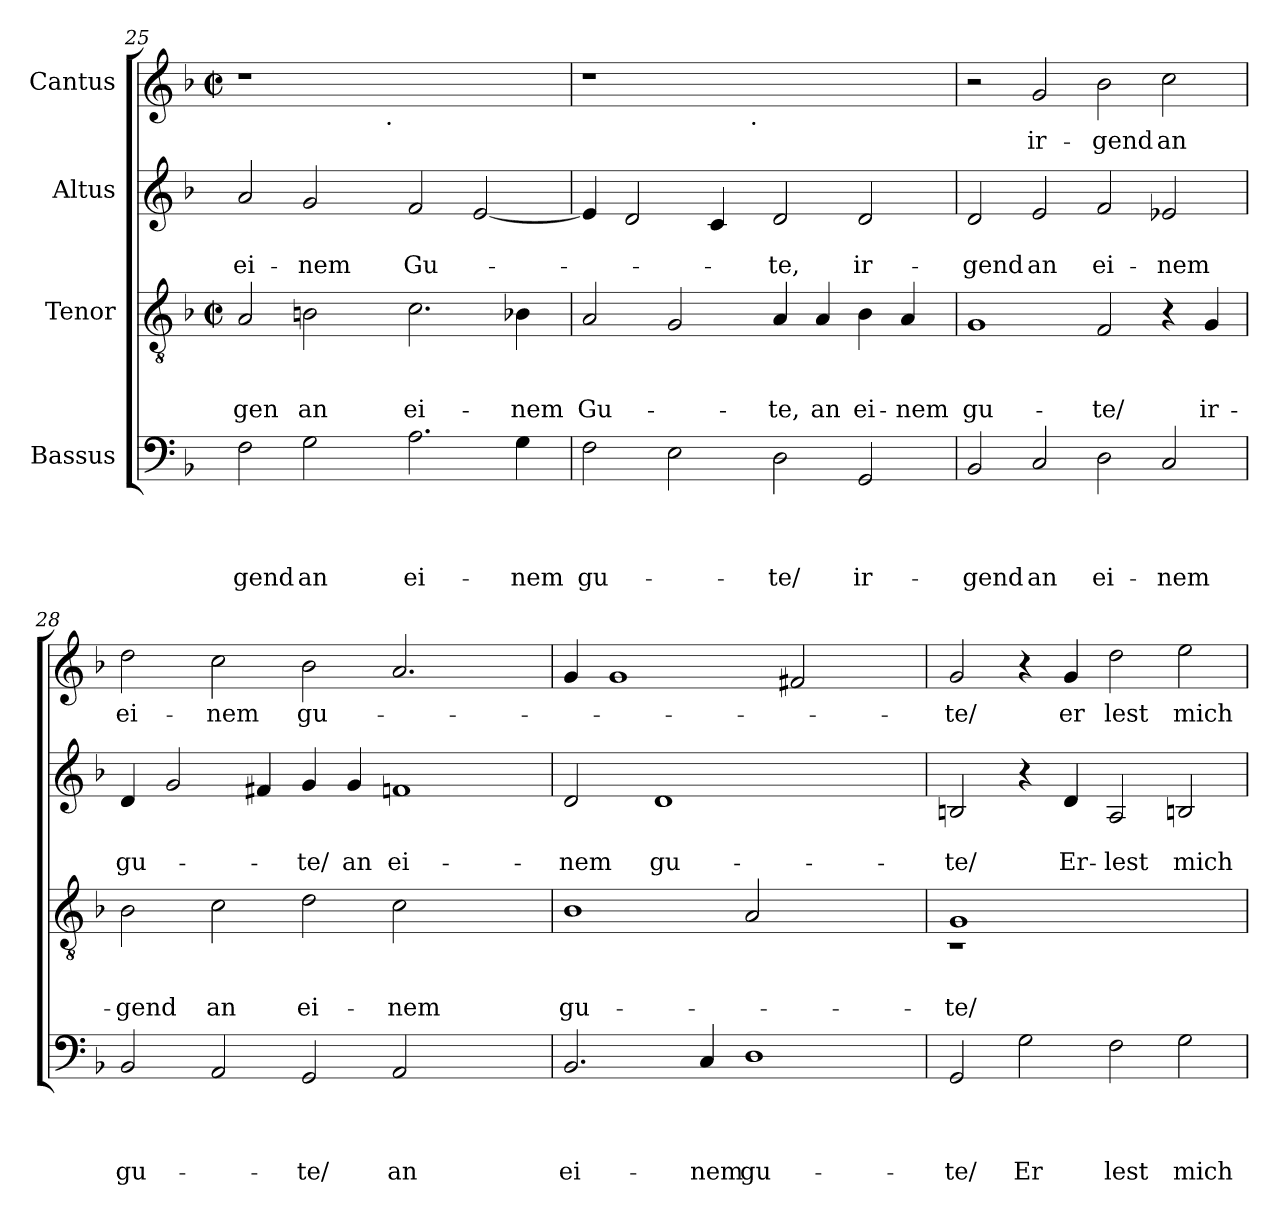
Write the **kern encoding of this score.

**kern	**text	**text	**text	**text	**kern	**text	**text	**text	**kern	**text	**text	**kern	**text
*part4	*part4	*part4	*part4	*part4	*part3	*part3	*part3	*part3	*part2	*part2	*part2	*part1	*part1
*staff4	*staff4	*staff4	*staff4	*staff4	*staff3	*staff3	*staff3	*staff3	*staff2	*staff2	*staff2	*staff1	*staff1
*I"Bassus	*	*	*	*	*I"Tenor	*	*	*	*I"Altus	*	*	*I"Cantus	*
*clefF4	*	*	*	*	*clefGv2	*	*	*	*clefG2	*	*	*clefG2	*
*k[b-]	*	*	*	*	*k[b-]	*	*	*	*k[b-]	*	*	*k[b-]	*
*F:	*	*	*	*	*F:	*	*	*	*F:	*	*	*F:	*
*	*	*	*	*	*M2/2	*	*	*	*	*	*	*M2/2	*
*	*	*	*	*	*met(c|)	*	*	*	*	*	*	*met(c|)	*
=25	=25	=25	=25	=25	=25	=25	=25	=25	=25	=25	=25	=25	=25
!	!	!	!	!LO:LY:b	!	!	!	!LO:LY:b	!	!	!LO:LY:b	!	!
*	*	*	*	*	*	*	*	*	*	*	*	*^	*
2F\	.	.	.	-gend	2A/	.	.	-gen	2a/	.	ei-	1r	2ryy	.
!	!	!	!	!LO:LY:b	!	!	!	!LO:LY:b	!	!	!LO:LY:b	!	!	!
2G\	.	.	.	an	2Bn\	.	.	an	2g/	.	-nem	.	4ryy	.
.	.	.	.	.	.	.	.	.	.	.	.	.	8ryy	.
.	.	.	.	.	.	.	.	.	.	.	.	.	32ryy	.
!	!	!	!	!	!	!	!	!	!	!	!	!	!LO:TX:b:t=.	!
.	.	.	.	.	.	.	.	.	.	.	.	.	1ryy	.
!	!	!	!	!LO:LY:b	!	!	!	!LO:LY:b	!	!	!LO:LY:b	!	!	!
2.A\	.	.	.	ei-	2.c\	.	.	ei-	2f/	.	Gu-	1ryy	.	.
.	.	.	.	.	.	.	.	.	[<2e/	.	.	.	.	.
!	!	!	!	!LO:LY:b	!	!	!	!LO:LY:b	!	!	!	!	!	!
4G\	.	.	.	-nem	4B-X\	.	.	-nem	.	.	.	.	.	.
.	.	.	.	.	.	.	.	.	.	.	.	.	16.ryy	.
!!LO:LB:g=z	!!
=26	=26	=26	=26	=26	=26	=26	=26	=26	=26	=26	=26	=26	=26	=26
!	!	!	!	!LO:LY:b	!	!	!	!LO:LY:b	!	!	!	!	!	!
2F\	.	.	.	gu-	2A/	.	.	Gu-	4e/]	.	.	1r	2ryy	.
.	.	.	.	.	.	.	.	.	2d/	.	.	.	.	.
2E\	.	.	.	.	2G/	.	.	.	.	.	.	.	4ryy	.
.	.	.	.	.	.	.	.	.	4c/	.	.	.	8ryy	.
.	.	.	.	.	.	.	.	.	.	.	.	.	32ryy	.
!	!	!	!	!	!	!	!	!	!	!	!	!	!LO:TX:b:t=.	!
.	.	.	.	.	.	.	.	.	.	.	.	.	1ryy	.
!	!	!	!	!LO:LY:b	!	!	!	!LO:LY:b	!	!	!LO:LY:b	!	!	!
2D\	.	.	.	-te/	4A/	.	.	-te,	2d/	.	-te,	1ryy	.	.
!	!	!	!	!	!	!	!	!LO:LY:b	!	!	!	!	!	!
.	.	.	.	.	4A/	.	.	an	.	.	.	.	.	.
!	!	!	!	!LO:LY:b	!	!	!	!LO:LY:b	!	!	!LO:LY:b	!	!	!
2GG/	.	.	.	ir-	4B-\	.	.	ei-	2d/	.	ir-	.	.	.
!	!	!	!	!	!	!	!	!LO:LY:b	!	!	!	!	!	!
.	.	.	.	.	4A/	.	.	-nem	.	.	.	.	.	.
.	.	.	.	.	.	.	.	.	.	.	.	.	16.ryy	.
=27	=27	=27	=27	=27	=27	=27	=27	=27	=27	=27	=27	=27	=27	=27
!	!	!	!	!LO:LY:b	!	!	!	!LO:LY:b	!	!	!LO:LY:b	!	!	!
*	*	*	*	*	*	*	*	*	*	*	*	*v	*v	*
2BB-/	.	.	.	-gend	1G	.	.	gu-	2d/	.	-gend	2r	.
!	!	!	!	!LO:LY:b	!	!	!	!	!	!	!LO:LY:b	!	!LO:LY:b
2C/	.	.	.	an	.	.	.	.	2e/	.	an	2g/	ir-
!	!	!	!	!LO:LY:b	!	!	!	!LO:LY:b	!	!	!LO:LY:b	!	!LO:LY:b
2D\	.	.	.	ei-	2F/	.	.	-te/	2f/	.	ei-	2b-\	-gend
!	!	!	!	!LO:LY:b	!	!	!	!	!	!	!LO:LY:b	!	!LO:LY:b
2C/	.	.	.	-nem	4r	.	.	.	2e-X/	.	-nem	2cc\	an
!	!	!	!	!	!	!	!	!LO:LY:b	!	!	!	!	!
.	.	.	.	.	4G/	.	.	ir-	.	.	.	.	.
=28	=28	=28	=28	=28	=28	=28	=28	=28	=28	=28	=28	=28	=28
!	!	!	!	!LO:LY:b	!	!	!	!LO:LY:b	!	!	!LO:LY:b	!	!LO:LY:b
2BB-/	.	.	.	gu-	2B-\	.	.	-gend	4d/	.	gu-	2dd\	ei-
.	.	.	.	.	.	.	.	.	2g/	.	.	.	.
!	!	!	!	!	!	!	!	!LO:LY:b	!	!	!	!	!LO:LY:b
2AA/	.	.	.	.	2c\	.	.	an	.	.	.	2cc\	-nem
.	.	.	.	.	.	.	.	.	4f#X/	.	.	.	.
!	!	!	!	!LO:LY:b	!	!	!	!LO:LY:b	!	!	!LO:LY:b	!	!LO:LY:b
2GG/	.	.	.	-te/	2d\	.	.	ei-	4g/	.	-te/	2b-\	gu-
!	!	!	!	!	!	!	!	!	!	!	!LO:LY:b	!	!
.	.	.	.	.	.	.	.	.	4g/	.	an	.	.
!	!	!	!	!LO:LY:b	!	!	!	!LO:LY:b	!	!	!LO:LY:b	!	!
2AA/	.	.	.	an	2c\	.	.	-nem	1fn	.	ei-	2.a/	.
2ryy	.	.	.	.	2ryy	.	.	.	.	.	.	.	.
.	.	.	.	.	.	.	.	.	.	.	.	4ryy	.
=29	=29	=29	=29	=29	=29	=29	=29	=29	=29	=29	=29	=29	=29
!	!	!	!	!LO:LY:b	!	!	!	!LO:LY:b	!	!	!LO:LY:b	!	!
2.BB-/	.	.	.	ei-	1B-	.	.	gu-	2d/	.	-nem	4g/	.
.	.	.	.	.	.	.	.	.	.	.	.	1g	.
!	!	!	!	!	!	!	!	!	!	!	!LO:LY:b	!	!
.	.	.	.	.	.	.	.	.	1d	.	gu-	.	.
!	!	!	!	!LO:LY:b	!	!	!	!	!	!	!	!	!
4C/	.	.	.	-nem	.	.	.	.	.	.	.	.	.
!	!	!	!	!LO:LY:b	!	!	!	!	!	!	!	!	!
1D	.	.	.	gu-	2A/	.	.	.	.	.	.	.	.
.	.	.	.	.	.	.	.	.	.	.	.	2f#X/	.
.	.	.	.	.	2ryy	.	.	.	2ryy	.	.	.	.
.	.	.	.	.	.	.	.	.	.	.	.	4ryy	.
=30	=30	=30	=30	=30	=30	=30	=30	=30	=30	=30	=30	=30	=30
*	*	*	*	*	*^	*	*	*	*	*	*	*	*
!	!	!	!	!LO:LY:b	!	!LO:N:vis=1	!	!	!LO:LY:b	!	!	!LO:LY:b	!	!LO:LY:b
2GG/	.	.	.	-te/	1G	0rC	.	.	-te/	2Bn/	.	-te/	2g/	-te/
!	!	!	!	!LO:LY:b	!	!	!	!	!	!	!	!	!	!
2G\	.	.	.	Er	.	.	.	.	.	4r	.	.	4r	.
!	!	!	!	!	!	!	!	!	!	!	!	!LO:LY:b	!	!LO:LY:b
.	.	.	.	.	.	.	.	.	.	4d/	.	Er-	4g/	er
!	!	!	!	!LO:LY:b	!	!	!	!	!	!	!	!LO:LY:b	!	!LO:LY:b
2F\	.	.	.	lest	1ryy	.	.	.	.	2A/	.	-lest	2dd\	lest
!	!	!	!	!LO:LY:b	!	!	!	!	!	!	!	!LO:LY:b	!	!LO:LY:b
2G\	.	.	.	mich	.	.	.	.	.	2Bn/	.	mich	2ee\	mich
*	*	*	*	*	*v	*v	*	*	*	*	*	*	*	*
=	=	=	=	=	=	=	=	=	=	=	=	=	=
*-	*-	*-	*-	*-	*-	*-	*-	*-	*-	*-	*-	*-	*-
